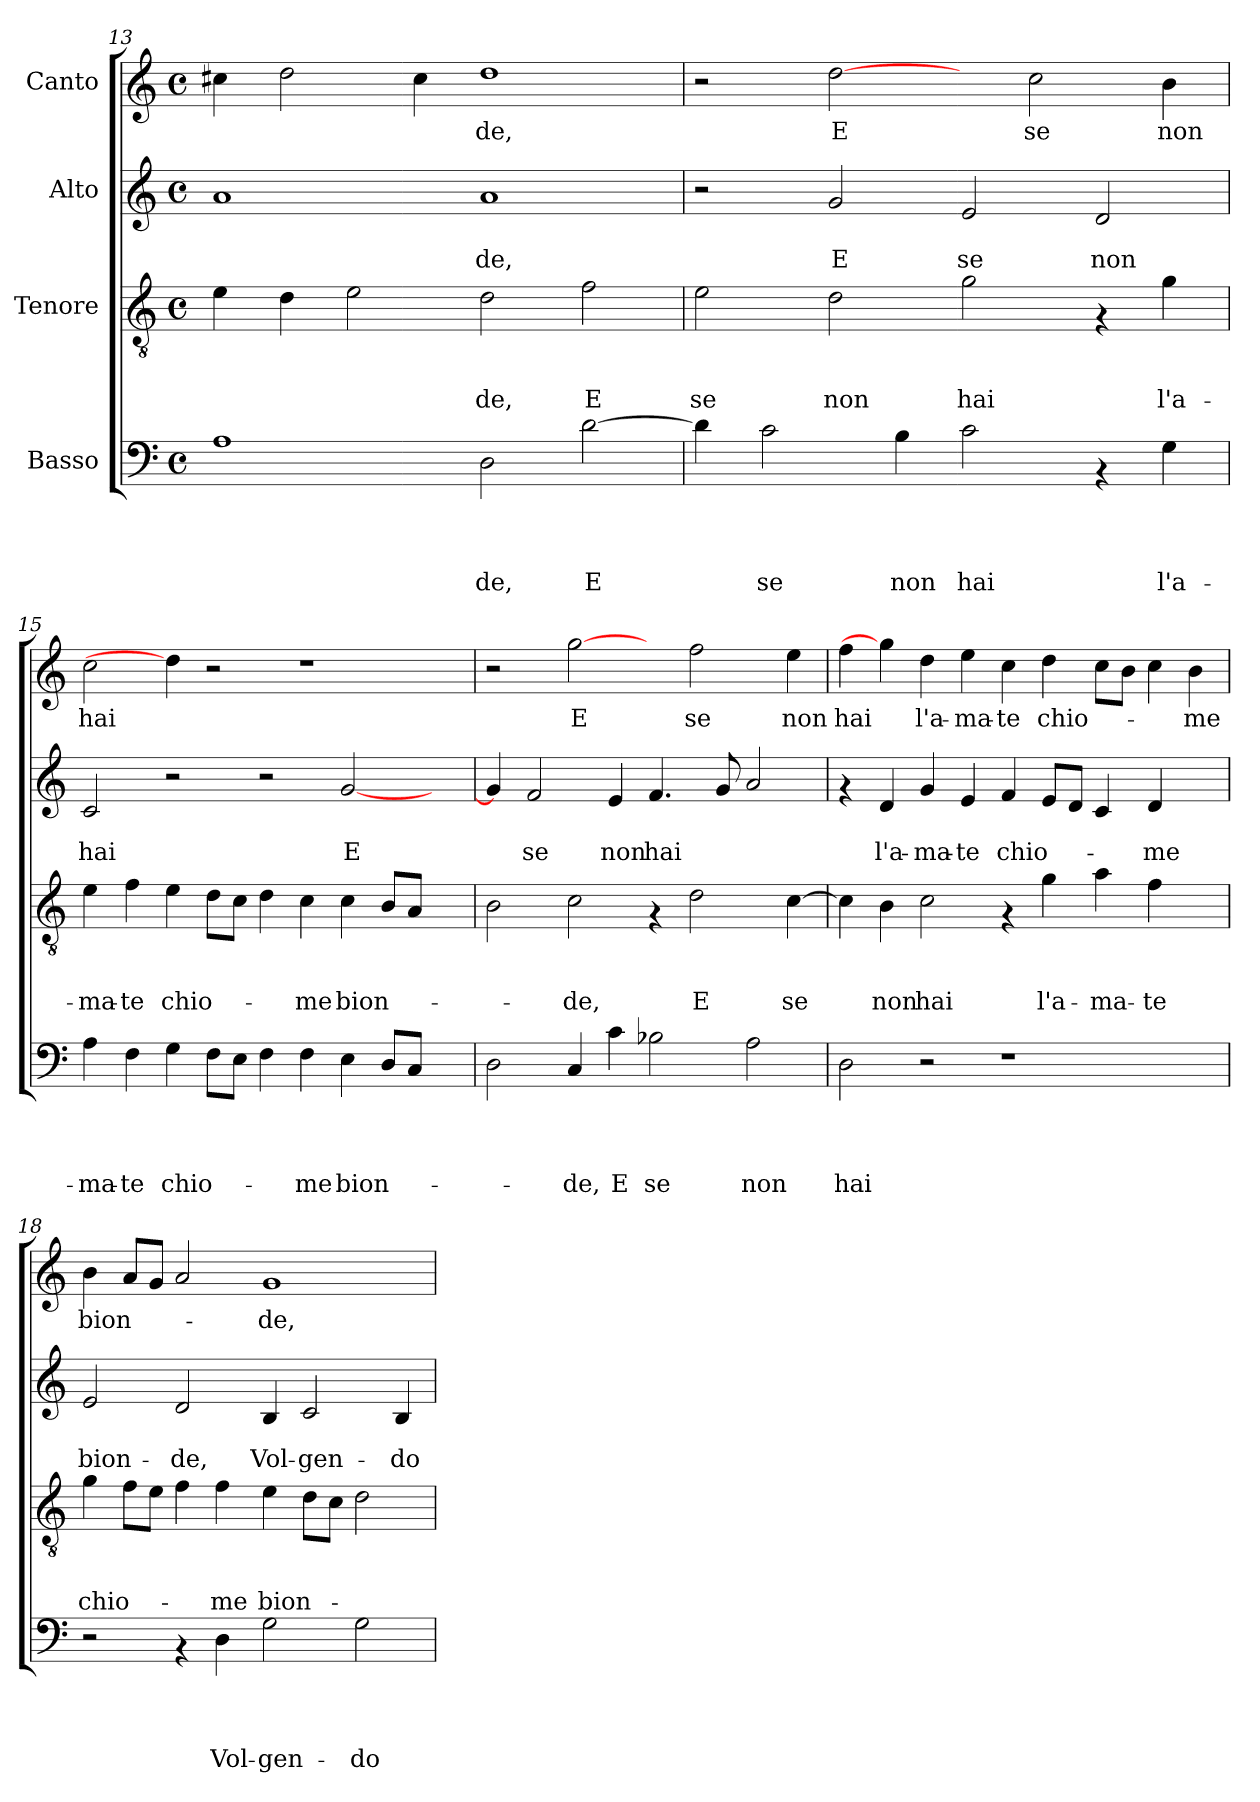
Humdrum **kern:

**kern	**text	**text	**text	**text	**kern	**text	**text	**text	**kern	**text	**text	**kern	**text
*part4	*part4	*part4	*part4	*part4	*part3	*part3	*part3	*part3	*part2	*part2	*part2	*part1	*part1
*staff4	*staff4	*staff4	*staff4	*staff4	*staff3	*staff3	*staff3	*staff3	*staff2	*staff2	*staff2	*staff1	*staff1
*I"Basso	*	*	*	*	*I"Tenore	*	*	*	*I"Alto	*	*	*I"Canto	*
!!LO:LB:g=z
*clefF4	*	*	*	*	*clefGv2	*	*	*	*clefG2	*	*	*clefG2	*
*k[]	*	*	*	*	*k[]	*	*	*	*k[]	*	*	*k[]	*
*C:	*	*	*	*	*C:	*	*	*	*C:	*	*	*C:	*
*M4/4	*	*	*	*	*M4/4	*	*	*	*M4/4	*	*	*M4/4	*
*met(c)	*	*	*	*	*met(c)	*	*	*	*met(c)	*	*	*met(c)	*
=13	=13	=13	=13	=13	=13	=13	=13	=13	=13	=13	=13	=13	=13
1A	.	.	.	.	4e\	.	.	.	1a	.	.	4cc#X\	.
.	.	.	.	.	4d\	.	.	.	.	.	.	2dd\	.
.	.	.	.	.	2e\	.	.	.	.	.	.	.	.
.	.	.	.	.	.	.	.	.	.	.	.	4cc#\	.
!	!	!	!	!LO:LY:b	!	!	!	!LO:LY:b	!	!	!LO:LY:b	!	!LO:LY:b
2D\	.	.	.	-de,	2d\	.	.	-de,	1a	.	-de,	1dd	de,
!	!	!	!	!LO:LY:b	!	!	!	!LO:LY:b	!	!	!	!	!
[>2d\	.	.	.	E	2f\	.	.	E	.	.	.	.	.
=14	=14	=14	=14	=14	=14	=14	=14	=14	=14	=14	=14	=14	=14
!	!	!	!	!	!	!	!	!LO:LY:b	!	!	!	!	!
4d\]	.	.	.	.	2e\	.	.	se	2r	.	.	2r	.
!	!	!	!	!LO:LY:b	!	!	!	!	!	!	!	!	!
2c\	.	.	.	se	.	.	.	.	.	.	.	.	.
!	!	!	!	!	!	!	!	!LO:LY:b	!	!	!LO:LY:b	!	!LO:LY:b
.	.	.	.	.	2d\	.	.	non	2g/	.	E	[2dd\	E
!	!	!	!	!LO:LY:b	!	!	!	!	!	!	!	!	!
4B\	.	.	.	non	.	.	.	.	.	.	.	.	.
!	!	!	!	!LO:LY:b	!	!	!	!LO:LY:b	!	!	!LO:LY:b	!	!
2c\	.	.	.	hai	2g\	.	.	hai	2e/	.	se	4ryy	.
!	!	!	!	!	!	!	!	!	!	!	!	!	!LO:LY:b
.	.	.	.	.	.	.	.	.	.	.	.	2cc\	se
!	!	!	!	!	!	!	!	!	!	!	!LO:LY:b	!	!
4rAA	.	.	.	.	4rF	.	.	.	2d/	.	non	.	.
!	!	!	!	!LO:LY:b	!	!	!	!LO:LY:b	!	!	!	!	!LO:LY:b
4G\	.	.	.	l'a-	4g\	.	.	l'a-	.	.	.	4b\	non
=15	=15	=15	=15	=15	=15	=15	=15	=15	=15	=15	=15	=15	=15
!	!	!	!	!LO:LY:b	!	!	!	!LO:LY:b	!	!	!LO:LY:b	!	!LO:LY:b
4A\	.	.	.	-ma-	4e\	.	.	-ma-	2c/	.	hai	2cc\	hai
!	!	!	!	!LO:LY:b	!	!	!	!LO:LY:b	!	!	!	!	!
4F\	.	.	.	-te	4f\	.	.	-te	.	.	.	.	.
!	!	!	!	!LO:LY:b	!	!	!	!LO:LY:b	!	!	!	!	!
4G\	.	.	.	chio-	4e\	.	.	chio-	2r	.	.	4dd\]	.
8F\L	.	.	.	.	8d\L	.	.	.	.	.	.	2r	.
8E\J	.	.	.	.	8c\J	.	.	.	.	.	.	.	.
4F\	.	.	.	.	4d\	.	.	.	2r	.	.	.	.
!	!	!	!	!LO:LY:b	!	!	!	!LO:LY:b	!	!	!	!	!
4F\	.	.	.	-me	4c\	.	.	-me	.	.	.	1r	.
!	!	!	!	!LO:LY:b	!	!	!	!LO:LY:b	!	!	!LO:LY:b	!	!
4E\	.	.	.	bion-	4c\	.	.	bion-	[<2g/	.	E	.	.
8D/L	.	.	.	.	8B/L	.	.	.	.	.	.	.	.
8C/J	.	.	.	.	8A/J	.	.	.	.	.	.	.	.
4ryy	.	.	.	.	4ryy	.	.	.	4ryy	.	.	.	.
=16	=16	=16	=16	=16	=16	=16	=16	=16	=16	=16	=16	=16	=16
2D\	.	.	.	.	2B\	.	.	.	4g/]	.	.	2r	.
!	!	!	!	!	!	!	!	!	!	!	!LO:LY:b	!	!
.	.	.	.	.	.	.	.	.	2f/	.	se	.	.
!	!	!	!	!LO:LY:b	!	!	!	!LO:LY:b	!	!	!	!	!LO:LY:b
4C/	.	.	.	-de,	2c\	.	.	-de,	.	.	.	[2gg\	E
!	!	!	!	!LO:LY:b	!	!	!	!	!	!	!LO:LY:b	!	!
4c\	.	.	.	E	.	.	.	.	4e/	.	non	.	.
!	!	!	!	!LO:LY:b	!	!	!	!	!	!	!LO:LY:b	!	!
2B-X\	.	.	.	se	4rF	.	.	.	4.f/	.	hai	4ryy	.
!	!	!	!	!	!	!	!	!LO:LY:b	!	!	!	!	!LO:LY:b
.	.	.	.	.	2d\	.	.	E	.	.	.	2ff\	se
.	.	.	.	.	.	.	.	.	8g/	.	.	.	.
!	!	!	!	!LO:LY:b	!	!	!	!	!	!	!	!	!
2A\	.	.	.	non	.	.	.	.	2a/	.	.	.	.
!	!	!	!	!	!	!	!	!LO:LY:b	!	!	!	!	!LO:LY:b
.	.	.	.	.	[<4c\	.	.	se	.	.	.	4ee\	non
!!LO:PB:g=z
=17	=17	=17	=17	=17	=17	=17	=17	=17	=17	=17	=17	=17	=17
!	!	!	!	!LO:LY:b	!	!	!	!	!	!	!	!	!LO:LY:b
2D\	.	.	.	hai	4c\]	.	.	.	4rf	.	.	4ff\	hai
!	!	!	!	!	!	!	!	!LO:LY:b	!	!	!LO:LY:b	!	!
.	.	.	.	.	4B\	.	.	non	4d/	.	l'a-	4gg\]	.
!	!	!	!	!	!	!	!	!LO:LY:b	!	!	!LO:LY:b	!	!LO:LY:b
2r	.	.	.	.	2c\	.	.	hai	4g/	.	-ma-	4dd\	l'a-
!	!	!	!	!	!	!	!	!	!	!	!LO:LY:b	!	!LO:LY:b
.	.	.	.	.	.	.	.	.	4e/	.	-te	4ee\	-ma-
!	!	!	!	!	!	!	!	!	!	!	!LO:LY:b	!	!LO:LY:b
1r	.	.	.	.	4rF	.	.	.	4f/	.	chio-	4cc\	-te
!	!	!	!	!	!	!	!	!LO:LY:b	!	!	!	!	!LO:LY:b
.	.	.	.	.	4g\	.	.	l'a-	8e/L	.	.	4dd\	chio-
.	.	.	.	.	.	.	.	.	8d/J	.	.	.	.
!	!	!	!	!	!	!	!	!LO:LY:b	!	!	!	!	!
.	.	.	.	.	4a\	.	.	-ma-	4c/	.	.	8cc\L	.
.	.	.	.	.	.	.	.	.	.	.	.	8b\J	.
!	!	!	!	!	!	!	!	!LO:LY:b	!	!	!LO:LY:b	!	!
.	.	.	.	.	4f\	.	.	-te	4d/	.	-me	4cc\	.
!	!	!	!	!	!	!	!	!	!	!	!	!	!LO:LY:b
4ryy	.	.	.	.	4ryy	.	.	.	4ryy	.	.	4b\	-me
=18	=18	=18	=18	=18	=18	=18	=18	=18	=18	=18	=18	=18	=18
!	!	!	!	!	!	!	!	!LO:LY:b	!	!	!LO:LY:b	!	!LO:LY:b
2r	.	.	.	.	4g\	.	.	chio-	2e/	.	bion-	4b\	bion-
.	.	.	.	.	8f\L	.	.	.	.	.	.	8a/L	.
.	.	.	.	.	8e\J	.	.	.	.	.	.	8g/J	.
!	!	!	!	!	!	!	!	!	!	!	!LO:LY:b	!	!
4rAA	.	.	.	.	4f\	.	.	.	2d/	.	-de,	2a/	.
!	!	!	!	!LO:LY:b	!	!	!	!LO:LY:b	!	!	!	!	!
4D\	.	.	.	Vol-	4f\	.	.	-me	.	.	.	.	.
!	!	!	!	!LO:LY:b	!	!	!	!LO:LY:b	!	!	!LO:LY:b	!	!LO:LY:b
2G\	.	.	.	-gen-	4e\	.	.	bion-	4B/	.	Vol-	1g	-de,
!	!	!	!	!	!	!	!	!	!	!	!LO:LY:b	!	!
.	.	.	.	.	8d\L	.	.	.	2c/	.	-gen-	.	.
.	.	.	.	.	8c\J	.	.	.	.	.	.	.	.
!	!	!	!	!LO:LY:b	!	!	!	!	!	!	!	!	!
2G\	.	.	.	-do	2d\	.	.	.	.	.	.	.	.
!	!	!	!	!	!	!	!	!	!	!	!LO:LY:b	!	!
.	.	.	.	.	.	.	.	.	4B/	.	-do	.	.
=	=	=	=	=	=	=	=	=	=	=	=	=	=
*-	*-	*-	*-	*-	*-	*-	*-	*-	*-	*-	*-	*-	*-
